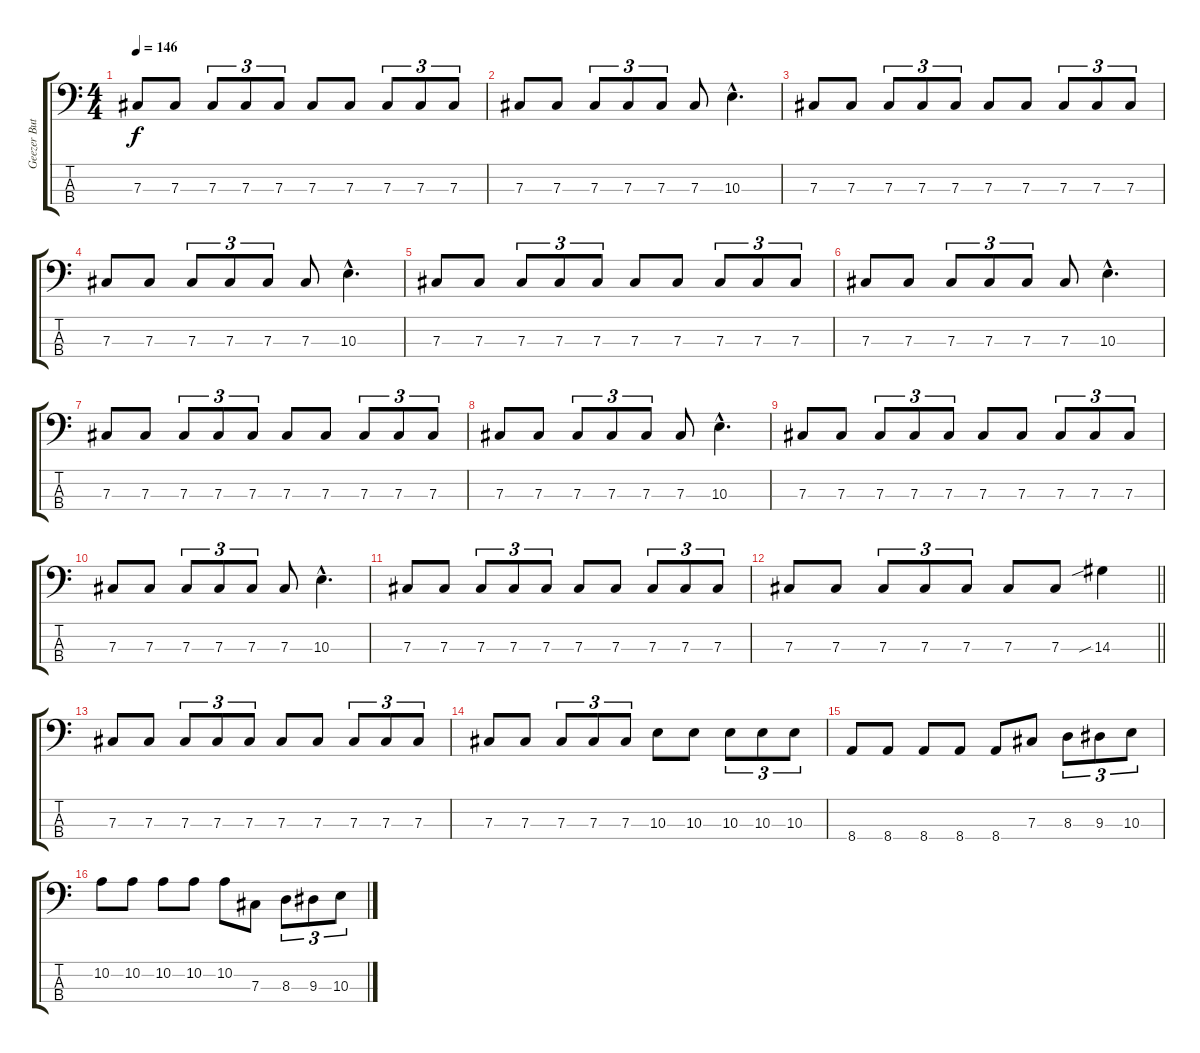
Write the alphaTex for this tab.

\track ("Geezer Butler" "Geezer But") {instrument electricbasspick}
\staff {score tabs}
\tuning (E2 B1 Gb1 Db1) {hide}
\ts (4 4)
\tempo 146
\clef f4
\ks c
7.3.8{dy f} 7.3.8 7.3.8{tu (3 2)} 7.3.8{tu (3 2)} 7.3.8{tu (3 2)} 7.3.8 7.3.8 7.3.8{tu (3 2)} 7.3.8{tu (3 2)} 7.3.8{tu (3 2)} |
7.3.8 7.3.8 7.3.8{tu (3 2)} 7.3.8{tu (3 2)} 7.3.8{tu (3 2)} 7.3.8 10.3{hac}.4{d} |
7.3.8 7.3.8 7.3.8{tu (3 2)} 7.3.8{tu (3 2)} 7.3.8{tu (3 2)} 7.3.8 7.3.8 7.3.8{tu (3 2)} 7.3.8{tu (3 2)} 7.3.8{tu (3 2)} |
7.3.8 7.3.8 7.3.8{tu (3 2)} 7.3.8{tu (3 2)} 7.3.8{tu (3 2)} 7.3.8 10.3{hac}.4{d} |
7.3.8 7.3.8 7.3.8{tu (3 2)} 7.3.8{tu (3 2)} 7.3.8{tu (3 2)} 7.3.8 7.3.8 7.3.8{tu (3 2)} 7.3.8{tu (3 2)} 7.3.8{tu (3 2)} |
7.3.8 7.3.8 7.3.8{tu (3 2)} 7.3.8{tu (3 2)} 7.3.8{tu (3 2)} 7.3.8 10.3{hac}.4{d} |
7.3.8 7.3.8 7.3.8{tu (3 2)} 7.3.8{tu (3 2)} 7.3.8{tu (3 2)} 7.3.8 7.3.8 7.3.8{tu (3 2)} 7.3.8{tu (3 2)} 7.3.8{tu (3 2)} |
7.3.8 7.3.8 7.3.8{tu (3 2)} 7.3.8{tu (3 2)} 7.3.8{tu (3 2)} 7.3.8 10.3{hac}.4{d} |
7.3.8 7.3.8 7.3.8{tu (3 2)} 7.3.8{tu (3 2)} 7.3.8{tu (3 2)} 7.3.8 7.3.8 7.3.8{tu (3 2)} 7.3.8{tu (3 2)} 7.3.8{tu (3 2)} |
7.3.8 7.3.8 7.3.8{tu (3 2)} 7.3.8{tu (3 2)} 7.3.8{tu (3 2)} 7.3.8 10.3{hac}.4{d} |
7.3.8 7.3.8 7.3.8{tu (3 2)} 7.3.8{tu (3 2)} 7.3.8{tu (3 2)} 7.3.8 7.3.8 7.3.8{tu (3 2)} 7.3.8{tu (3 2)} 7.3.8{tu (3 2)} |
\barLineRight lightlight
7.3.8 7.3.8 7.3.8{tu (3 2)} 7.3.8{tu (3 2)} 7.3.8{tu (3 2)} 7.3.8 7.3.8 14.3{sib}.4 |
7.3.8 7.3.8 7.3.8{tu (3 2)} 7.3.8{tu (3 2)} 7.3.8{tu (3 2)} 7.3.8 7.3.8 7.3.8{tu (3 2)} 7.3.8{tu (3 2)} 7.3.8{tu (3 2)} |
7.3.8 7.3.8 7.3.8{tu (3 2)} 7.3.8{tu (3 2)} 7.3.8{tu (3 2)} 10.3.8 10.3.8 10.3.8{tu (3 2)} 10.3.8{tu (3 2)} 10.3.8{tu (3 2)} |
8.4.8 8.4.8 8.4.8 8.4.8 8.4.8 7.3.8 8.3.8{tu (3 2)} 9.3.8{tu (3 2)} 10.3.8{tu (3 2)} |
10.2.8 10.2.8 10.2.8 10.2.8 10.2.8 7.3.8 8.3.8{tu (3 2)} 9.3.8{tu (3 2)} 10.3.8{tu (3 2)}
